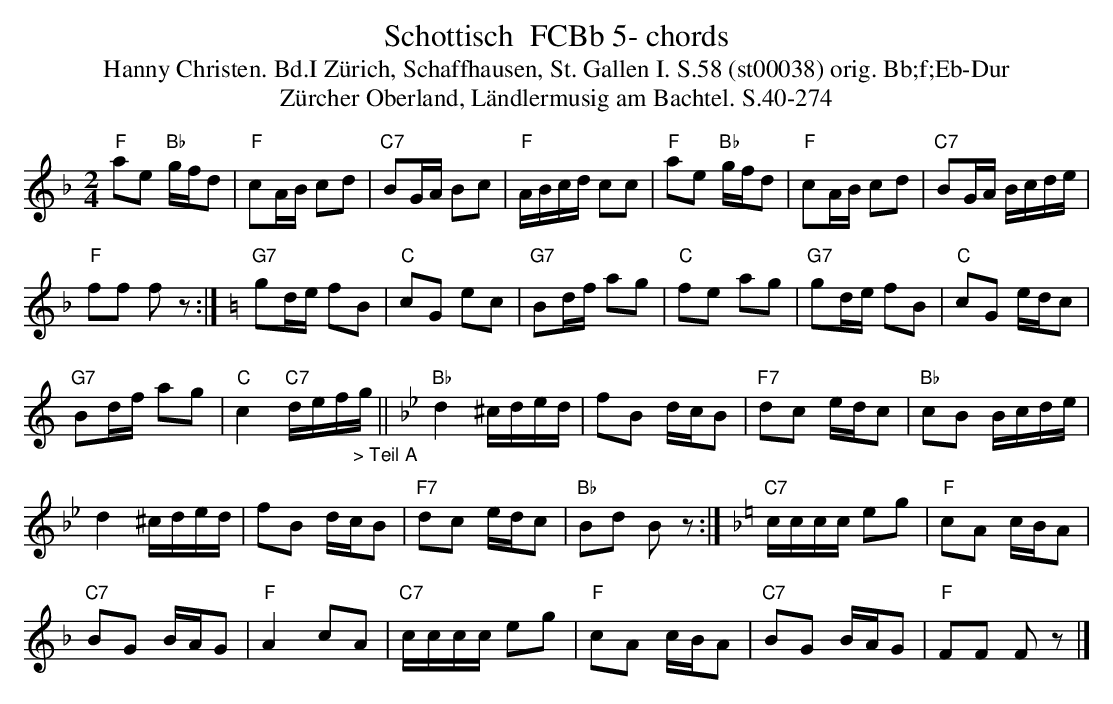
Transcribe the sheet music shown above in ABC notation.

X:1
T:Schottisch  FCBb 5- chords
T:Hanny Christen. Bd.I Zürich, Schaffhausen, St. Gallen I. S.58 (st00038) orig. Bb;f;Eb-Dur
T:Z\"urcher Oberland, L\"andlermusig am Bachtel. S.40-274
M:2/4
L:1/16
K:Fmaj%%MIDI gchordon
"F"a2e2 "Bb"gfd2 | "F"c2AB c2d2 | "C7"B2GA B2c2 | "F"ABcd c2c2 | "F"a2e2 "Bb"gfd2 | "F"c2AB c2d2 | "C7"B2GA Bcde |
"F"f2f2 f2z2 :| [K:Cmaj] "G7"g2de f2B2 | "C"c2G2 e2c2 | "G7"B2df a2g2 | "C"f2e2 a2g2 | "G7"g2de f2B2 | "C"c2G2 edc2 |
"G7"B2df a2g2 | "C"c4 "C7"def"_> Teil A"g || [K:Bbmaj] "Bb"d4 ^cded | f2B2 dcB2 | "F7"d2c2 edc2 | "Bb"c2B2 Bcde |
d4 ^cded | f2B2 dcB2 | "F7"d2c2 edc2 | "Bb"B2d2 B2z2 :| [K:Fmaj] "C7"cccc e2g2 | "F"c2A2 cBA2 |
"C7"B2G2 BAG2 | "F"A4c2A2 | "C7"cccc e2g2 | "F"c2A2 cBA2 | "C7"B2G2 BAG2 | "F"F2F2 F2z2 |]
